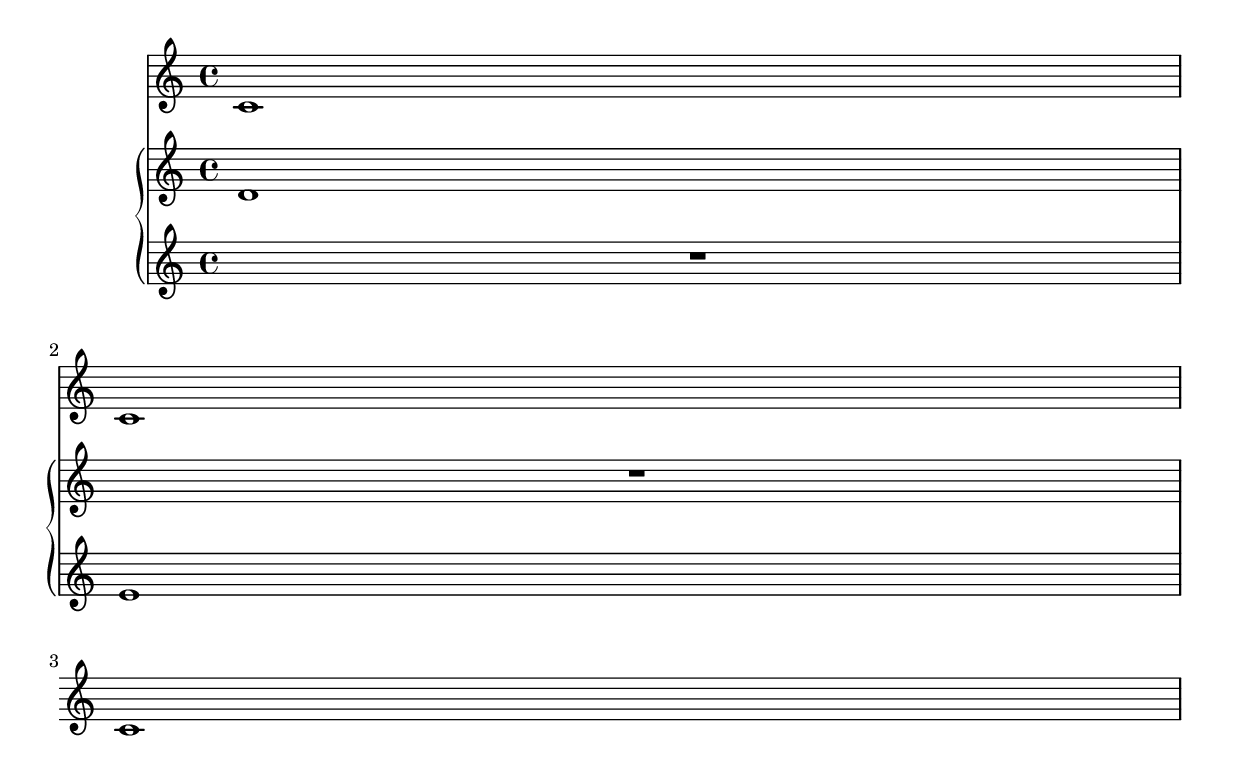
\version "2.16.0"

\header {
  texidoc = "Staves in a PianoStaff remain alive as long as any of
the staves has something interesting."
}

\layout {
  \context {
    \Staff
    \RemoveEmptyStaves
    \override VerticalAxisGroup #'remove-first = ##t
  }
}

<<
  \new Staff { c'1 \break c'1 \break c'1 }
  \new PianoStaff
  <<
    \new Staff { d'1 R1 R1 }
    \new Staff { R1 e'1 R1 }
  >>
>>
